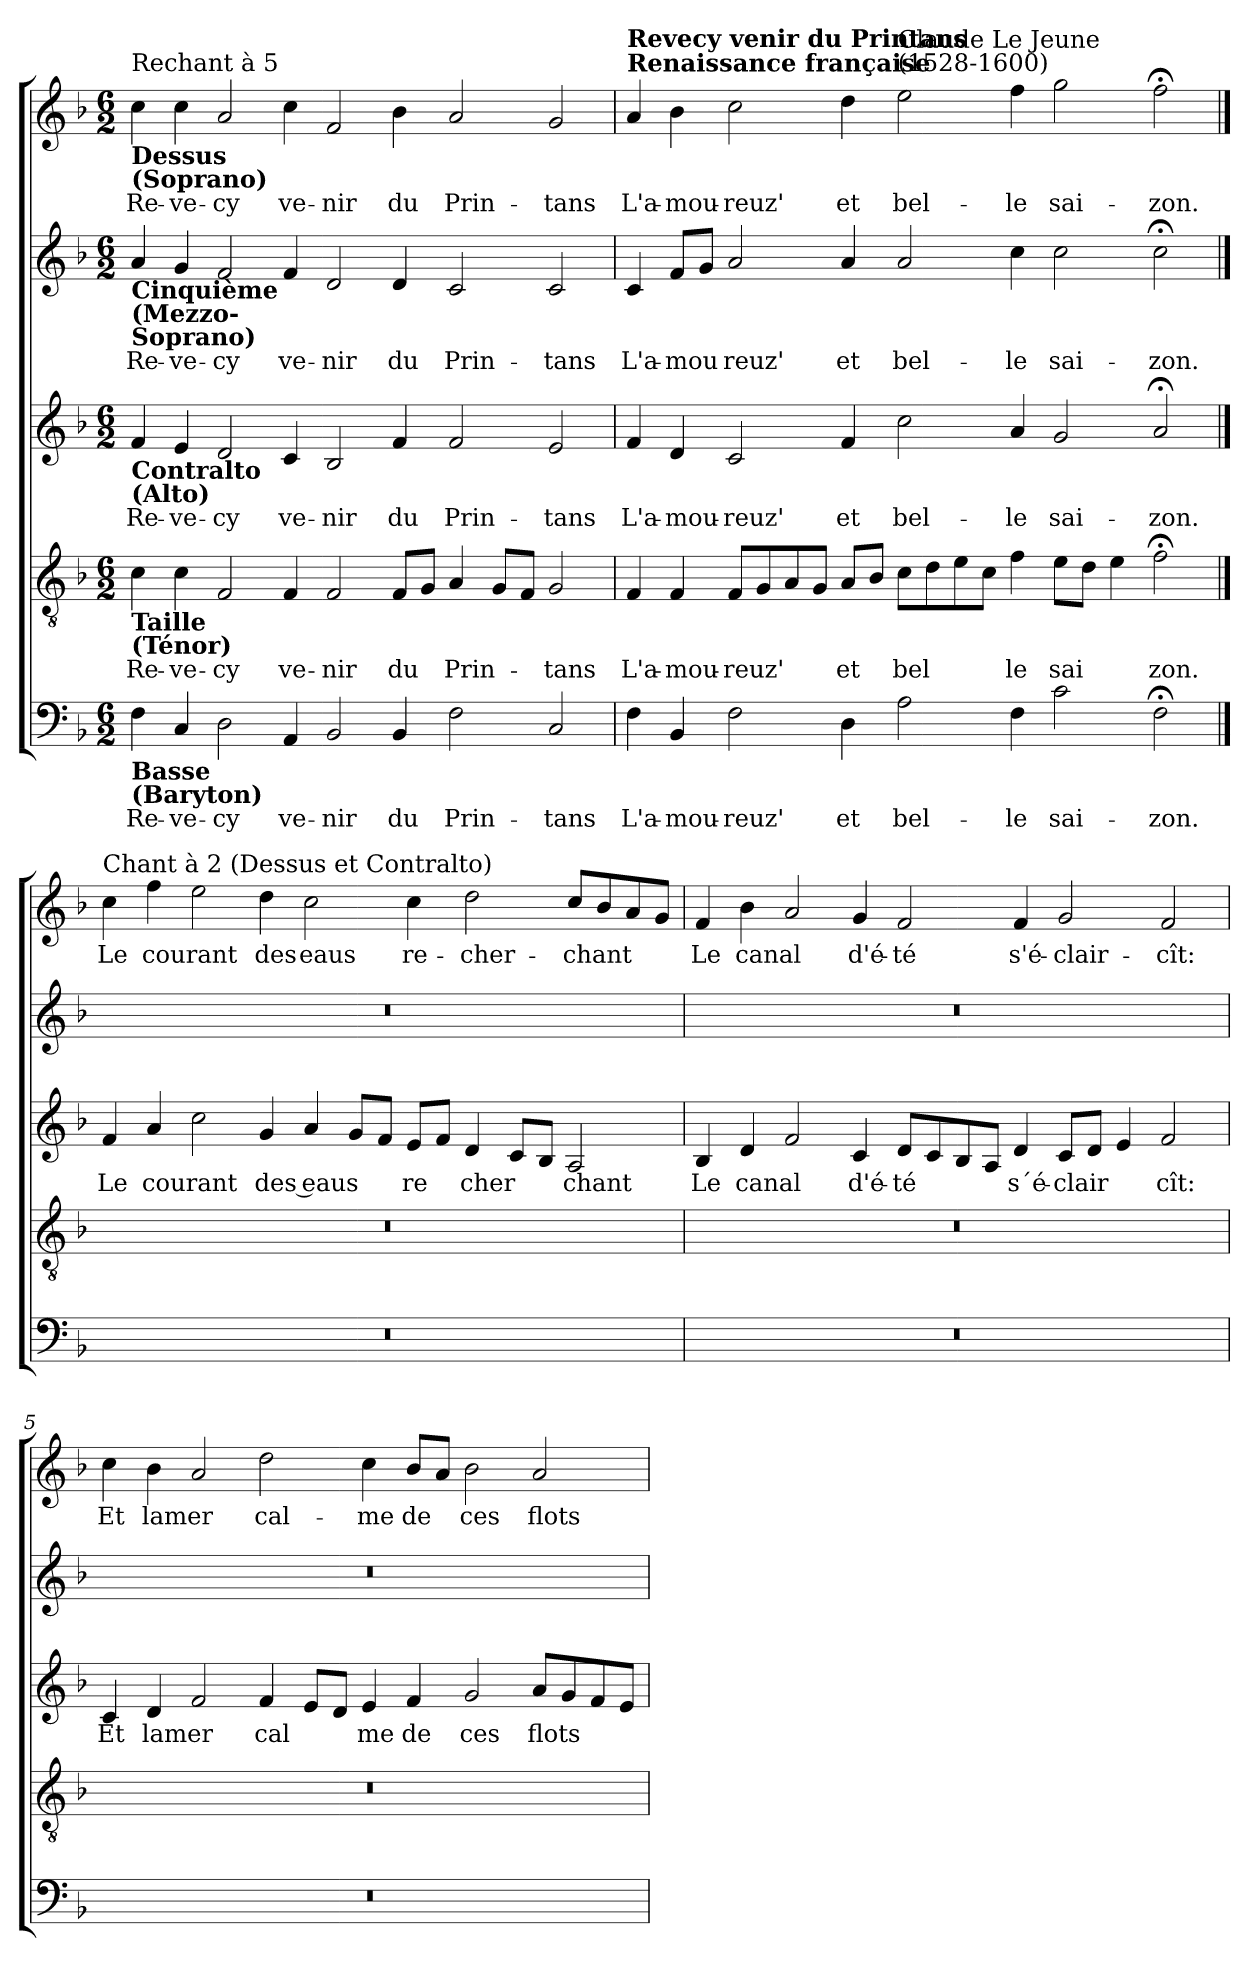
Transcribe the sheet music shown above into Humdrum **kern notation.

**kern	**text	**kern	**text	**kern	**text	**kern	**text	**kern	**text
*part5	*part5	*part4	*part4	*part3	*part3	*part2	*part2	*part1	*part1
*staff5	*staff5	*staff4	*staff4	*staff3	*staff3	*staff2	*staff2	*staff1	*staff1
*clefF4	*	*clefGv2	*	*clefG2	*	*clefG2	*	*clefG2	*
*k[b-]	*	*k[b-]	*	*k[b-]	*	*k[b-]	*	*k[b-]	*
*F:	*	*F:	*	*F:	*	*F:	*	*F:	*
*M6/2	*	*M6/2	*	*M6/2	*	*M6/2	*	*M6/2	*
=1	=1	=1	=1	=1	=1	=1	=1	=1	=1
!	!	!	!	!	!	!	!	!LO:TX:b:B:t=Dessus\n(Soprano)	!
!	!	!	!	!	!	!	!	!LO:TX:a:t=Rechant à 5	!
!	!	!	!	!	!	!LO:TX:b:B:t=Cinquième\n(Mezzo-\nSoprano)	!	!	!
!	!	!	!	!LO:TX:b:B:t=Contralto\n(Alto)	!	!	!	!	!
!	!	!LO:TX:b:B:t=Taille\n(Ténor)	!	!	!	!	!	!	!
!LO:TX:b:B:t=Basse\n(Baryton)	!	!	!	!	!	!	!	!	!
!	!LO:LY:b	!	!LO:LY:b	!	!LO:LY:b	!	!LO:LY:b	!	!LO:LY:b
4F\	Re-	4c\	Re-	4f/	Re-	4a/	Re-	4cc\	Re-
!	!LO:LY:b	!	!LO:LY:b	!	!LO:LY:b	!	!LO:LY:b	!	!LO:LY:b
4C/	-ve-	4c\	-ve-	4e/	-ve-	4g/	-ve-	4cc\	-ve-
!	!LO:LY:b	!	!LO:LY:b	!	!LO:LY:b	!	!LO:LY:b	!	!LO:LY:b
2D\	-cy	2F/	-cy	2d/	-cy	2f/	-cy	2a/	-cy
!	!LO:LY:b	!	!LO:LY:b	!	!LO:LY:b	!	!LO:LY:b	!	!LO:LY:b
4AA/	ve-	4F/	ve-	4c/	ve-	4f/	ve-	4cc\	ve-
!	!LO:LY:b	!	!LO:LY:b	!	!LO:LY:b	!	!LO:LY:b	!	!LO:LY:b
2BB-/	-nir	2F/	-nir	2B-/	-nir	2d/	-nir	2f/	-nir
!	!LO:LY:b	!	!LO:LY:b	!	!LO:LY:b	!	!LO:LY:b	!	!LO:LY:b
4BB-/	du	8F/L	du	4f/	du	4d/	du	4b-\	du
.	.	8G/J	.	.	.	.	.	.	.
!	!LO:LY:b	!	!LO:LY:b	!	!LO:LY:b	!	!LO:LY:b	!	!LO:LY:b
2F\	Prin-	4A/	Prin-	2f/	Prin-	2c/	Prin-	2a/	Prin-
.	.	8G/L	.	.	.	.	.	.	.
.	.	8F/J	.	.	.	.	.	.	.
!	!LO:LY:b	!	!LO:LY:b	!	!LO:LY:b	!	!LO:LY:b	!	!LO:LY:b
2C/	-tans	2G/	-tans	2e/	-tans	2c/	-tans	2g/	-tans
=2	=2	=2	=2	=2	=2	=2	=2	=2	=2
!	!	!	!	!	!	!	!	!LO:TX:a:B:t=Renaissance  française	!
!	!	!	!	!	!	!	!	!LO:TX:a:B:t=Revecy venir du Printans	!
!	!LO:LY:b	!	!LO:LY:b	!	!LO:LY:b	!	!LO:LY:b	!	!LO:LY:b
4F\	L'a-	4F/	L'a-	4f/	L'a-	4c/	L'a-	4a/	L'a-
!	!LO:LY:b	!	!LO:LY:b	!	!LO:LY:b	!	!LO:LY:b	!	!LO:LY:b
4BB-/	-mou-	4F/	-mou-	4d/	-mou-	8f/L	-mou	4b-\	-mou-
.	.	.	.	.	.	8g/J	.	.	.
!	!LO:LY:b	!	!LO:LY:b	!	!LO:LY:b	!	!LO:LY:b	!	!LO:LY:b
2F\	-reuz'	8F/L	-reuz'	2c/	-reuz'	2a/	reuz'	2cc\	-reuz'
.	.	8G/	.	.	.	.	.	.	.
.	.	8A/	.	.	.	.	.	.	.
.	.	8G/J	.	.	.	.	.	.	.
!	!LO:LY:b	!	!LO:LY:b	!	!LO:LY:b	!	!LO:LY:b	!	!LO:LY:b
4D\	et	8A/L	et	4f/	et	4a/	et	4dd\	et
.	.	8B-/J	.	.	.	.	.	.	.
!	!	!	!	!	!	!	!	!LO:TX:a:t=Claude Le  Jeune\n(1528-1600)	!
!	!LO:LY:b	!	!LO:LY:b	!	!LO:LY:b	!	!LO:LY:b	!	!LO:LY:b
2A\	bel-	8c\L	bel	2cc\	bel-	2a/	bel-	2ee\	bel-
.	.	8d\	.	.	.	.	.	.	.
.	.	8e\	.	.	.	.	.	.	.
.	.	8c\J	.	.	.	.	.	.	.
!	!LO:LY:b	!	!LO:LY:b	!	!LO:LY:b	!	!LO:LY:b	!	!LO:LY:b
4F\	-le	4f\	le	4a/	-le	4cc\	-le	4ff\	-le
!	!LO:LY:b	!	!LO:LY:b	!	!LO:LY:b	!	!LO:LY:b	!	!LO:LY:b
2c\	sai-	8e\L	sai	2g/	sai-	2cc\	sai-	2gg\	sai-
.	.	8d\J	.	.	.	.	.	.	.
.	.	4e\	.	.	.	.	.	.	.
!	!LO:LY:b	!	!LO:LY:b	!	!LO:LY:b	!	!LO:LY:b	!	!LO:LY:b
2F;<\	-zon.	2f;<\	zon.	2a;/	-zon.	2cc;<\	-zon.	2ff;<\	-zon.
!!LO:LB:g=z
==3	==3	==3	==3	==3	==3	==3	==3	==3	==3
!	!	!	!	!	!	!	!	!LO:TX:a:t=Chant à 2 (Dessus et Contralto)	!
!	!	!	!	!	!LO:LY:b	!	!	!	!LO:LY:b
0.r	.	0.r	.	4f/	Le	0.r	.	4cc\	Le
!	!	!	!	!	!LO:LY:b	!	!	!	!LO:LY:b
.	.	.	.	4a/	courant	.	.	4ff\	courant
.	.	.	.	2cc\	.	.	.	2ee\	.
!	!	!	!	!	!LO:LY:b	!	!	!	!LO:LY:b
.	.	.	.	4g/	des eaus	.	.	4dd\	des
!	!	!	!	!	!	!	!	!	!LO:LY:b
.	.	.	.	4a/	.	.	.	2cc\	eaus
.	.	.	.	8g/L	.	.	.	.	.
.	.	.	.	8f/J	.	.	.	.	.
!	!	!	!	!	!LO:LY:b	!	!	!	!LO:LY:b
.	.	.	.	8e/L	re	.	.	4cc\	re-
.	.	.	.	8f/J	.	.	.	.	.
!	!	!	!	!	!LO:LY:b	!	!	!	!LO:LY:b
.	.	.	.	4d/	cher	.	.	2dd\	-cher-
.	.	.	.	8c/L	.	.	.	.	.
.	.	.	.	8B-/J	.	.	.	.	.
!	!	!	!	!	!LO:LY:b	!	!	!	!LO:LY:b
.	.	.	.	2A/	chant	.	.	8cc/L	-chant
.	.	.	.	.	.	.	.	8b-/	.
.	.	.	.	.	.	.	.	8a/	.
.	.	.	.	.	.	.	.	8g/J	.
=4	=4	=4	=4	=4	=4	=4	=4	=4	=4
!	!	!	!	!	!LO:LY:b	!	!	!	!LO:LY:b
0.r	.	0.r	.	4B-/	Le	0.r	.	4f/	Le
!	!	!	!	!	!LO:LY:b	!	!	!	!LO:LY:b
.	.	.	.	4d/	canal	.	.	4b-\	canal
.	.	.	.	2f/	.	.	.	2a/	.
!	!	!	!	!	!LO:LY:b	!	!	!	!LO:LY:b
.	.	.	.	4c/	d'é-	.	.	4g/	d'é-
!	!	!	!	!	!LO:LY:b	!	!	!	!LO:LY:b
.	.	.	.	8d/L	-té	.	.	2f/	-té
.	.	.	.	8c/	.	.	.	.	.
.	.	.	.	8B-/	.	.	.	.	.
.	.	.	.	8A/J	.	.	.	.	.
!	!	!	!	!	!LO:LY:b	!	!	!	!LO:LY:b
.	.	.	.	4d/	s´é-	.	.	4f/	s'é-
!	!	!	!	!	!LO:LY:b	!	!	!	!LO:LY:b
.	.	.	.	8c/L	-clair	.	.	2g/	-clair-
.	.	.	.	8d/J	.	.	.	.	.
.	.	.	.	4e/	.	.	.	.	.
!	!	!	!	!	!LO:LY:b	!	!	!	!LO:LY:b
.	.	.	.	2f/	cît:	.	.	2f/	-cît:
!!LO:LB:g=z
=5	=5	=5	=5	=5	=5	=5	=5	=5	=5
!	!	!	!	!	!LO:LY:b	!	!	!	!LO:LY:b
0.r	.	0.r	.	4c/	Et	0.r	.	4cc\	Et
!	!	!	!	!	!LO:LY:b	!	!	!	!LO:LY:b
.	.	.	.	4d/	lamer	.	.	4b-\	lamer
.	.	.	.	2f/	.	.	.	2a/	.
!	!	!	!	!	!LO:LY:b	!	!	!	!LO:LY:b
.	.	.	.	4f/	cal	.	.	2dd\	cal-
.	.	.	.	8e/L	.	.	.	.	.
.	.	.	.	8d/J	.	.	.	.	.
!	!	!	!	!	!LO:LY:b	!	!	!	!LO:LY:b
.	.	.	.	4e/	me	.	.	4cc\	-me
!	!	!	!	!	!LO:LY:b	!	!	!	!LO:LY:b
.	.	.	.	4f/	de	.	.	8b-/L	de
.	.	.	.	.	.	.	.	8a/J	.
!	!	!	!	!	!LO:LY:b	!	!	!	!LO:LY:b
.	.	.	.	2g/	ces	.	.	2b-\	ces
!	!	!	!	!	!LO:LY:b	!	!	!	!LO:LY:b
.	.	.	.	8a/L	flots	.	.	2a/	flots
.	.	.	.	8g/	.	.	.	.	.
.	.	.	.	8f/	.	.	.	.	.
.	.	.	.	8e/J	.	.	.	.	.
=	=	=	=	=	=	=	=	=	=
*-	*-	*-	*-	*-	*-	*-	*-	*-	*-
